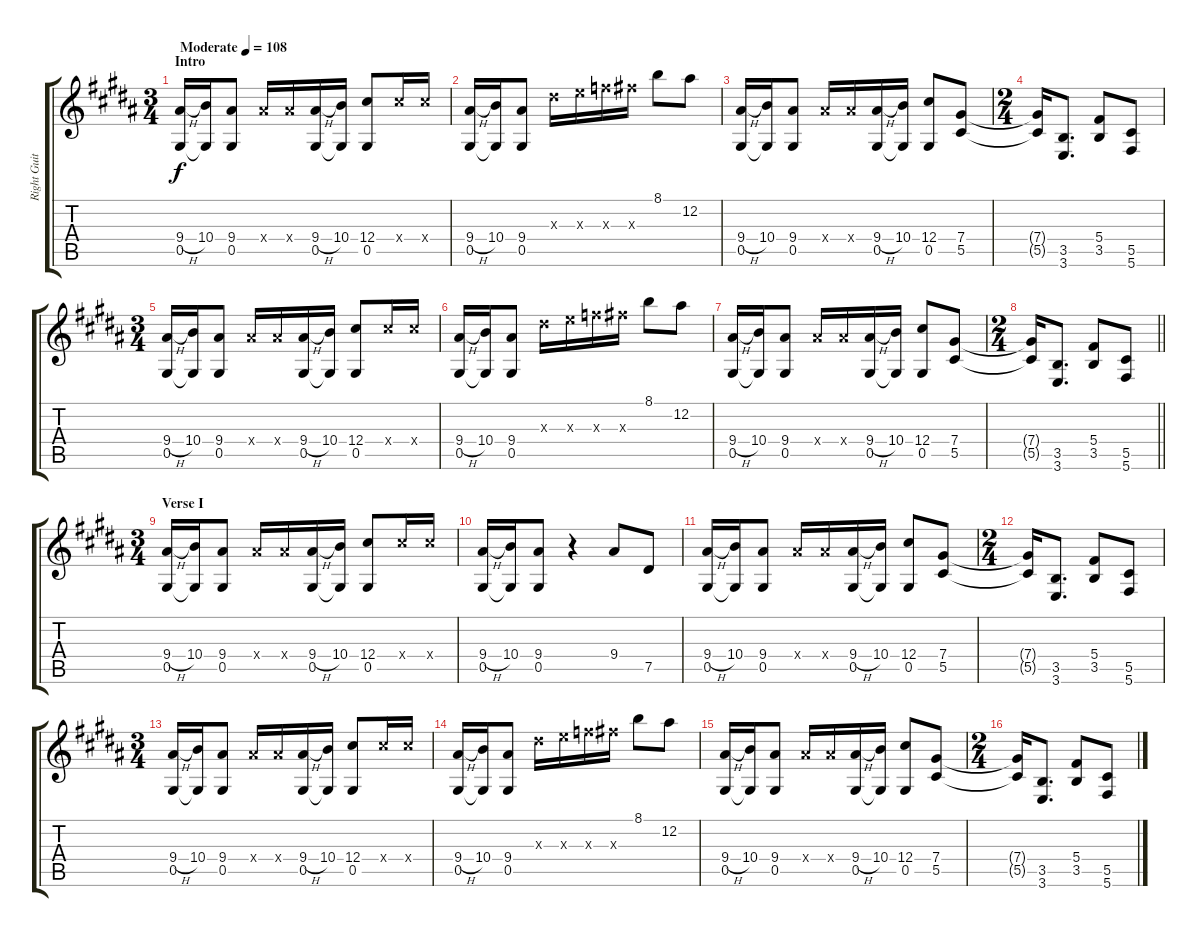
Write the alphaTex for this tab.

\track ("Right Guitar" "Right Guit") {instrument distortionguitar}
\staff {score tabs}
\tuning (Eb4 Bb3 Gb3 Db3 Ab2 Db2) {hide}
\ts (3 4)
\section ("" "Intro")
\tempo (108 "Moderate")
\clef g2
\ks b
(9.4{h} 0.5).16{dy f instrument distortionguitar} (10.4 0.5{t}).16 (9.4 0.5).8 9.4{x}.16 9.4{x}.16 (9.4{h} 0.5).16 (10.4 0.5{t}).16 (12.4 0.5).8 12.4{x}.16 12.4{x}.16 |
(9.4{h} 0.5).16 (10.4 0.5{t}).16 (9.4 0.5).8 9.3{x}.16 10.3{x}.16 11.3{x}.16 12.3{x}.16 8.1.8 12.2.8 |
(9.4{h} 0.5).16 (10.4 0.5{t}).16 (9.4 0.5).8 9.4{x}.16 9.4{x}.16 (9.4{h} 0.5).16 (10.4 0.5{t}).16 (12.4 0.5).8 (7.4 5.5).8 |
\ts (2 4)
(7.4{t} 5.5{t}).16 (3.5 3.6).8{d} (5.4 3.5).8 (5.5 5.6).8 |
\ts (3 4)
(9.4{h} 0.5).16 (10.4 0.5{t}).16 (9.4 0.5).8 9.4{x}.16 9.4{x}.16 (9.4{h} 0.5).16 (10.4 0.5{t}).16 (12.4 0.5).8 12.4{x}.16 12.4{x}.16 |
(9.4{h} 0.5).16 (10.4 0.5{t}).16 (9.4 0.5).8 9.3{x}.16 10.3{x}.16 11.3{x}.16 12.3{x}.16 8.1.8 12.2.8 |
(9.4{h} 0.5).16 (10.4 0.5{t}).16 (9.4 0.5).8 9.4{x}.16 9.4{x}.16 (9.4{h} 0.5).16 (10.4 0.5{t}).16 (12.4 0.5).8 (7.4 5.5).8 |
\ts (2 4)
\barLineRight lightlight
(7.4{t} 5.5{t}).16 (3.5 3.6).8{d} (5.4 3.5).8 (5.5 5.6).8 |
\ts (3 4)
\section ("" "Verse I")
(9.4{h} 0.5).16 (10.4 0.5{t}).16 (9.4 0.5).8 9.4{x}.16 9.4{x}.16 (9.4{h} 0.5).16 (10.4 0.5{t}).16 (12.4 0.5).8 12.4{x}.16 12.4{x}.16 |
(9.4{h} 0.5).16 (10.4 0.5{t}).16 (9.4 0.5).8 r.4 9.4.8 7.5.8 |
(9.4{h} 0.5).16 (10.4 0.5{t}).16 (9.4 0.5).8 9.4{x}.16 9.4{x}.16 (9.4{h} 0.5).16 (10.4 0.5{t}).16 (12.4 0.5).8 (7.4 5.5).8 |
\ts (2 4)
(7.4{t} 5.5{t}).16 (3.5 3.6).8{d} (5.4 3.5).8 (5.5 5.6).8 |
\ts (3 4)
(9.4{h} 0.5).16 (10.4 0.5{t}).16 (9.4 0.5).8 9.4{x}.16 9.4{x}.16 (9.4{h} 0.5).16 (10.4 0.5{t}).16 (12.4 0.5).8 12.4{x}.16 12.4{x}.16 |
(9.4{h} 0.5).16 (10.4 0.5{t}).16 (9.4 0.5).8 9.3{x}.16 10.3{x}.16 11.3{x}.16 12.3{x}.16 8.1.8 12.2.8 |
(9.4{h} 0.5).16 (10.4 0.5{t}).16 (9.4 0.5).8 9.4{x}.16 9.4{x}.16 (9.4{h} 0.5).16 (10.4 0.5{t}).16 (12.4 0.5).8 (7.4 5.5).8 |
\ts (2 4)
(7.4{t} 5.5{t}).16 (3.5 3.6).8{d} (5.4 3.5).8 (5.5 5.6).8
